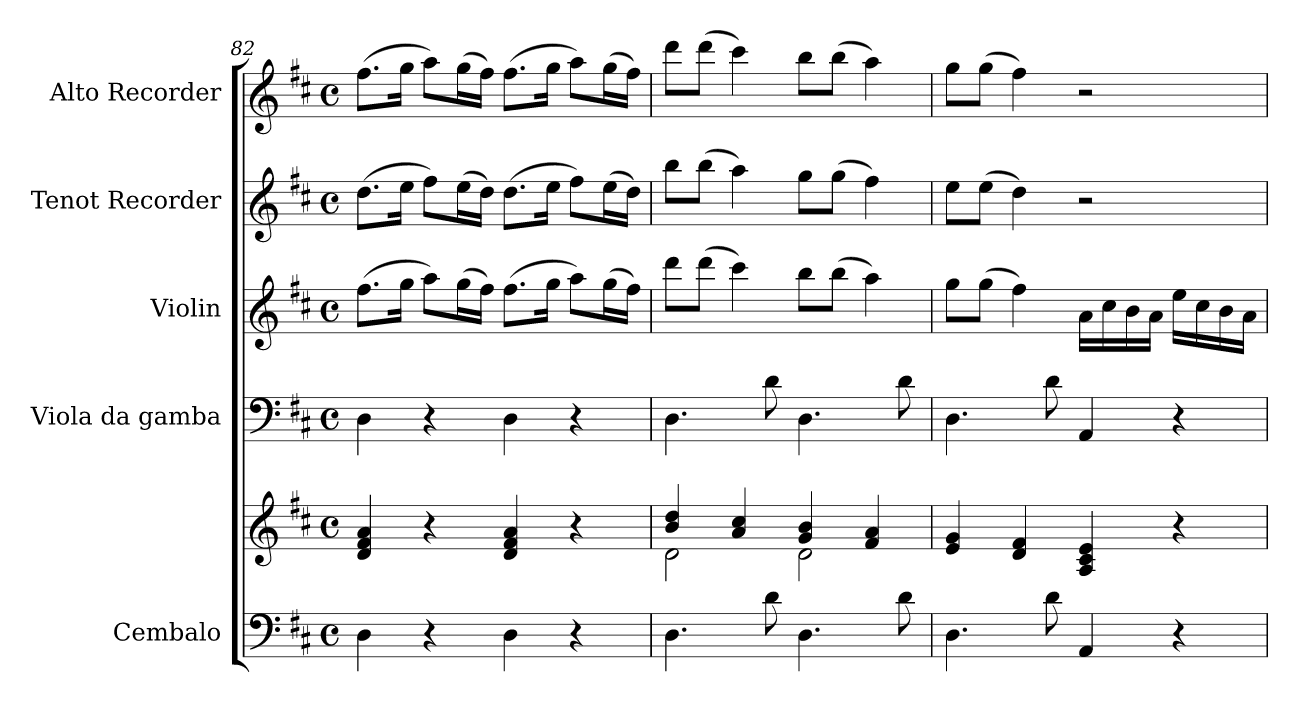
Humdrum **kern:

**kern	**kern	**kern	**kern	**kern	**kern
*part5	*part5	*part4	*part3	*part2	*part1
*staff6	*staff5	*staff4	*staff3	*staff2	*staff1
*I"Cembalo	*	*I"Viola da gamba	*I"Violin	*I"Tenot Recorder	*I"Alto Recorder
*	*	*I'Vla. d. g.	*I'Vln.	*I'T. Rec.	*I'A. Rec
*clefF4	*clefG2	*clefF4	*clefG2	*clefG2	*clefG2
*k[f#c#]	*k[f#c#]	*k[f#c#]	*k[f#c#]	*k[f#c#]	*k[f#c#]
*M4/4	*M4/4	*M4/4	*M4/4	*M4/4	*M4/4
*met(c)	*met(c)	*met(c)	*met(c)	*met(c)	*met(c)
=82	=82	=82	=82	=82	=82
4D\	4d/ 4f#/ 4a/	4D\	(8.ff#\L	(8.dd\L	(8.ff#\L
.	.	.	16gg\Jk	16ee\Jk	16gg\Jk
4r	4r	4r	8aa\L)	8ff#\L)	8aa\L)
.	.	.	(16gg\L	(16ee\L	(16gg\L
.	.	.	16ff#\JJ)	16dd\JJ)	16ff#\JJ)
4D\	4d/ 4f#/ 4a/	4D\	(8.ff#\L	(8.dd\L	(8.ff#\L
.	.	.	16gg\Jk	16ee\Jk	16gg\Jk
4r	4r	4r	8aa\L)	8ff#\L)	8aa\L)
.	.	.	(16gg\L	(16ee\L	(16gg\L
.	.	.	16ff#\JJ)	16dd\JJ)	16ff#\JJ)
=83	=83	=83	=83	=83	=83
*	*^	*	*	*	*
4.D\	4b/ 4dd/	2d\	4.D\	8ddd\L	8bb\L	8ddd\L
.	.	.	.	(8ddd\J	(8bb\J	(8ddd\J
.	4a/ 4cc#/	.	.	4ccc#\)	4aa\)	4ccc#\)
8d\	.	.	8d\	.	.	.
4.D\	4g/ 4b/	2d\	4.D\	8bb\L	8gg\L	8bb\L
.	.	.	.	(8bb\J	(8gg\J	(8bb\J
.	4f#/ 4a/	.	.	4aa\)	4ff#\)	4aa\)
8d\	.	.	8d\	.	.	.
*	*v	*v	*	*	*	*
!!LO:PB:g=z
=84	=84	=84	=84	=84	=84
4.D\	4e/ 4g/	4.D\	8gg\L	8ee\L	8gg\L
.	.	.	(8gg\J	(8ee\J	(8gg\J
.	4d/ 4f#/	.	4ff#\)	4dd\)	4ff#\)
8d\	.	8d\	.	.	.
4AA/	4A/ 4c#/ 4e/	4AA/	16a\LL	2r	2r
.	.	.	16cc#\	.	.
.	.	.	16b\	.	.
.	.	.	16a\JJ	.	.
4r	4r	4r	16ee\LL	.	.
.	.	.	16cc#\	.	.
.	.	.	16b\	.	.
.	.	.	16a\JJ	.	.
=	=	=	=	=	=
*-	*-	*-	*-	*-	*-
